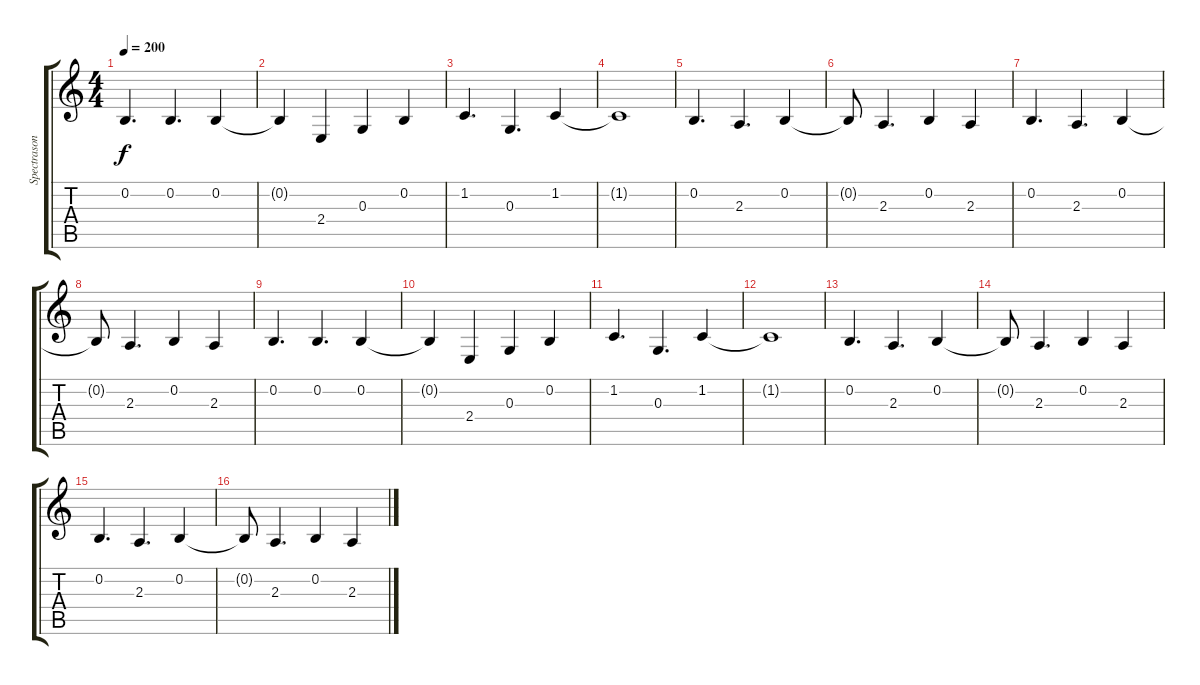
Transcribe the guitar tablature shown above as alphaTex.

\track ("Spectrasonics Omnisphere" "Spectrason") {instrument koto}
\staff {score tabs}
\tuning (E4 B3 G3 D3 A2 E2) {hide}
\ts (4 4)
\tempo 200
\clef g2
\ks c
0.2.4{d dy f} 0.2.4{d} 0.2.4 |
0.2{t}.4 2.4.4 0.3.4 0.2.4 |
1.2.4{d} 0.3.4{d} 1.2.4 |
1.2{t}.1 |
0.2.4{d} 2.3.4{d} 0.2.4 |
0.2{t}.8 2.3.4{d} 0.2.4 2.3.4 |
0.2.4{d} 2.3.4{d} 0.2.4 |
0.2{t}.8 2.3.4{d} 0.2.4 2.3.4 |
0.2.4{d} 0.2.4{d} 0.2.4 |
0.2{t}.4 2.4.4 0.3.4 0.2.4 |
1.2.4{d} 0.3.4{d} 1.2.4 |
1.2{t}.1 |
0.2.4{d} 2.3.4{d} 0.2.4 |
0.2{t}.8 2.3.4{d} 0.2.4 2.3.4 |
0.2.4{d} 2.3.4{d} 0.2.4 |
0.2{t}.8 2.3.4{d} 0.2.4 2.3.4
